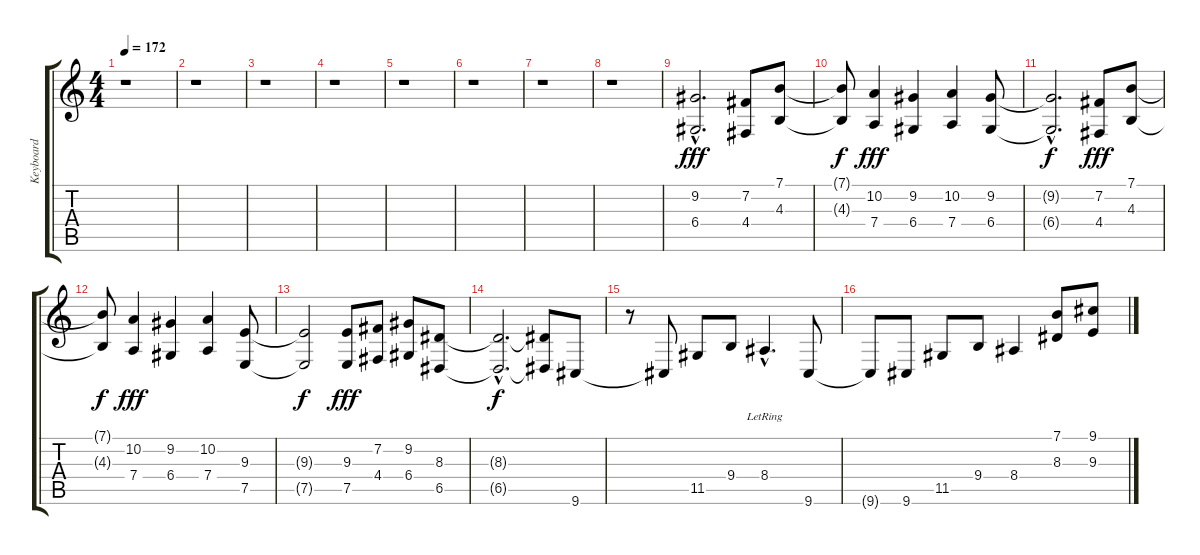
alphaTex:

\track ("Keyboard" "Keyboard") {instrument lead8bassandlead}
\staff {score tabs}
\tuning (E4 B3 G3 D3 A2 E2) {hide}
\ts (4 4)
\tempo 172
\clef g2
\ks c
r.1{dy f} |
r.1 |
r.1 |
r.1 |
r.1 |
r.1 |
r.1 |
r.1 |
(9.2{hac} 6.4{hac}).2{d dy fff} (7.2 4.4).8 (7.1 4.3).8 |
(7.1{t} 4.3{t}).8{dy f} (10.2 7.4).4{dy fff} (9.2 6.4).4 (10.2 7.4).4 (9.2 6.4).8 |
(9.2{hac t} 6.4{hac t}).2{d dy f} (7.2 4.4).8{dy fff} (7.1 4.3).8 |
(7.1{t} 4.3{t}).8{dy f} (10.2 7.4).4{dy fff} (9.2 6.4).4 (10.2 7.4).4 (9.3 7.5).8 |
(9.3{t} 7.5{t}).2{dy f} (9.3 7.5).8{dy fff} (7.2 4.4).8 (9.2 6.4).8 (8.3 6.5).8 |
(8.3{hac t} 6.5{hac t}).2{d dy f} (8.3{t} 6.5{t}).8 9.6.8 |
r.8 9.6{t}.8 11.5.8 9.4.8 8.4{hac lr}.4{d} 9.6.8 |
9.6{t}.8 9.6.8 11.5.8 9.4.8 8.4.4 (7.1 8.3).8 (9.1 9.3).8
